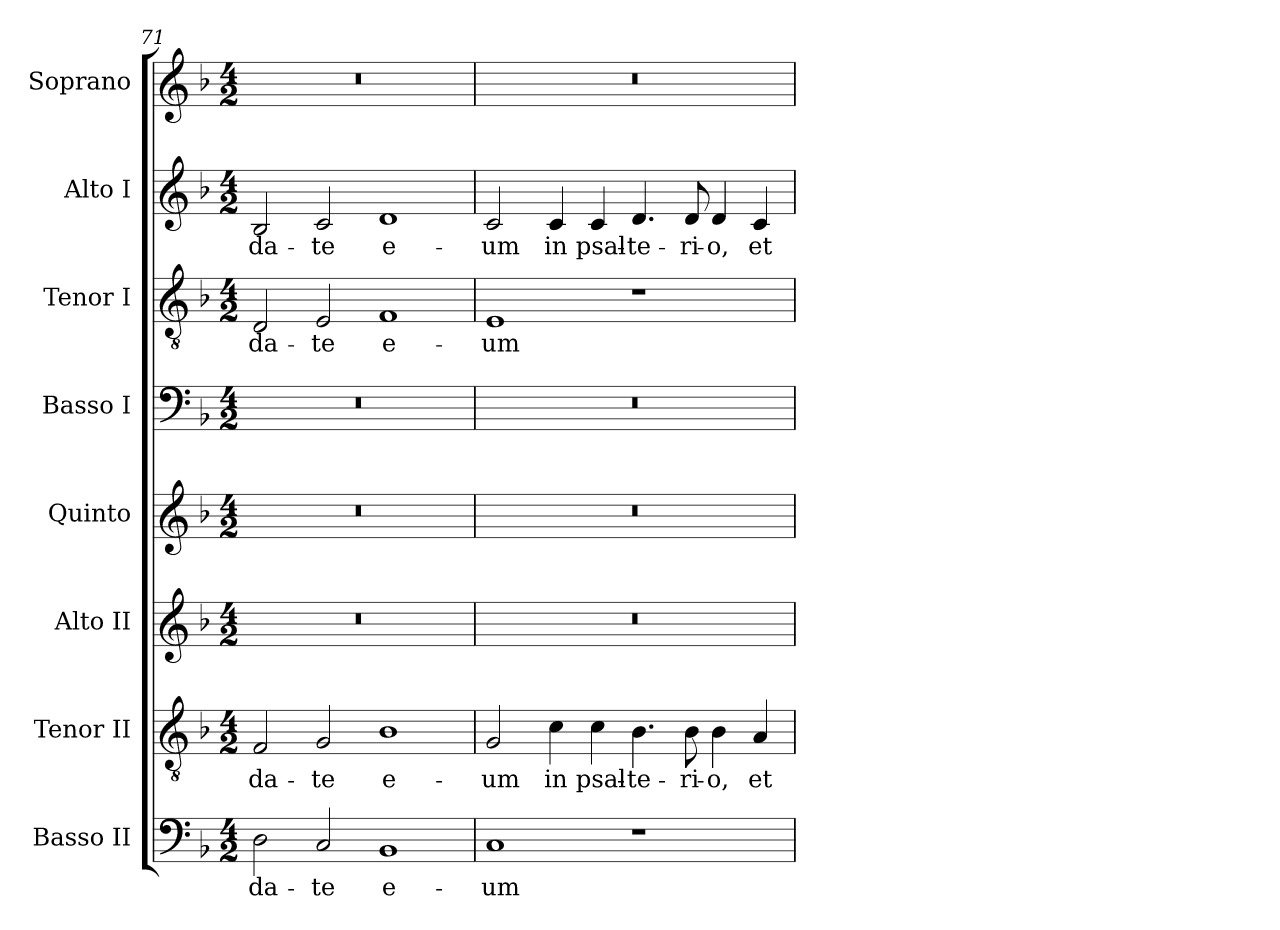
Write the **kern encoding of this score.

**kern	**text	**kern	**text	**kern	**kern	**kern	**kern	**text	**kern	**text	**kern
*part8	*part8	*part7	*part7	*part6	*part5	*part4	*part3	*part3	*part2	*part2	*part1
*staff8	*staff8	*staff7	*staff7	*staff6	*staff5	*staff4	*staff3	*staff3	*staff2	*staff2	*staff1
*I"Basso II	*	*I"Tenor II	*	*I"Alto II	*I"Quinto	*I"Basso I	*I"Tenor I	*	*I"Alto I	*	*I"Soprano
*I'B. 2	*	*I'T. 2	*	*I'A. 2	*I'Q.	*I'B. 1	*I'T. 1	*	*I'A. 1	*	*I'S.
*clefF4	*	*clefGv2	*	*clefG2	*clefG2	*clefF4	*clefGv2	*	*clefG2	*	*clefG2
*	*	*ITrd7c12	*	*	*	*	*ITrd7c12	*	*	*	*
*k[b-]	*	*k[b-]	*	*k[b-]	*k[b-]	*k[b-]	*k[b-]	*	*k[b-]	*	*k[b-]
*F:	*	*F:	*	*F:	*F:	*F:	*F:	*	*F:	*	*F:
*M4/2	*	*M4/2	*	*M4/2	*M4/2	*M4/2	*M4/2	*	*M4/2	*	*M4/2
=71	=71	=71	=71	=71	=71	=71	=71	=71	=71	=71	=71
!	!LO:LY:b:color=#000000	!	!	!	!	!	!	!	!	!	!
!	!	!	!LO:LY:b:color=#000000	!LO:N:vis=1	!LO:N:vis=1	!LO:N:vis=1	!	!	!	!	!
!	!	!	!	!	!	!	!	!LO:LY:b:color=#000000	!	!	!
!	!	!	!	!	!	!	!	!	!	!LO:LY:b:color=#000000	!LO:N:vis=1
2Di\	-da-	2FFi/	-da-	0r	0r	0r	2DDi/	-da-	2B-i/	-da-	0r
!	!LO:LY:b:color=#000000	!	!	!	!	!	!	!	!	!	!
!	!	!	!LO:LY:b:color=#000000	!	!	!	!	!	!	!	!
!	!	!	!	!	!	!	!	!LO:LY:b:color=#000000	!	!	!
!	!	!	!	!	!	!	!	!	!	!LO:LY:b:color=#000000	!
2Ci/	-te	2GGi/	-te	.	.	.	2EEi/	-te	2ci/	-te	.
!	!LO:LY:b:color=#000000	!	!	!	!	!	!	!	!	!	!
!	!	!	!LO:LY:b:color=#000000	!	!	!	!	!	!	!	!
!	!	!	!	!	!	!	!	!LO:LY:b:color=#000000	!	!	!
!	!	!	!	!	!	!	!	!	!	!LO:LY:b:color=#000000	!
1BB-i	e-	1BB-i	e-	.	.	.	1FFi	e-	1di	e-	.
=72	=72	=72	=72	=72	=72	=72	=72	=72	=72	=72	=72
!	!LO:LY:b:color=#000000	!	!	!	!	!	!	!	!	!	!
!	!	!	!LO:LY:b:color=#000000	!LO:N:vis=1	!LO:N:vis=1	!LO:N:vis=1	!	!	!	!	!
!	!	!	!	!	!	!	!	!LO:LY:b:color=#000000	!	!	!
!	!	!	!	!	!	!	!	!	!	!LO:LY:b:color=#000000	!LO:N:vis=1
1Ci	-um	2GGi/	-um	0r	0r	0r	1EEi	-um	2ci/	-um	0r
!	!	!	!LO:LY:b:color=#000000	!	!	!	!	!	!	!	!
!	!	!	!	!	!	!	!	!	!	!LO:LY:b:color=#000000	!
.	.	4Ci\	in	.	.	.	.	.	4ci/	in	.
!	!	!	!LO:LY:b:color=#000000	!	!	!	!	!	!	!	!
!	!	!	!	!	!	!	!	!	!	!LO:LY:b:color=#000000	!
.	.	4Ci\	psal-	.	.	.	.	.	4ci/	psal-	.
!	!	!	!LO:LY:b:color=#000000	!	!	!	!	!	!	!	!
!	!	!	!	!	!	!	!	!	!	!LO:LY:b:color=#000000	!
1r	.	4.BB-i\	-te-	.	.	.	1r	.	4.di/	-te-	.
!	!	!	!LO:LY:b:color=#000000	!	!	!	!	!	!	!	!
!	!	!	!	!	!	!	!	!	!	!LO:LY:b:color=#000000	!
.	.	8BB-i\	-ri-	.	.	.	.	.	8di/	-ri-	.
!	!	!	!LO:LY:b:color=#000000	!	!	!	!	!	!	!	!
!	!	!	!	!	!	!	!	!	!	!LO:LY:b:color=#000000	!
.	.	4BB-i\	-o,	.	.	.	.	.	4di/	-o,	.
!	!	!	!LO:LY:b:color=#000000	!	!	!	!	!	!	!	!
!	!	!	!	!	!	!	!	!	!	!LO:LY:b:color=#000000	!
.	.	4AAi/	et	.	.	.	.	.	4ci/	et	.
=	=	=	=	=	=	=	=	=	=	=	=
*-	*-	*-	*-	*-	*-	*-	*-	*-	*-	*-	*-
